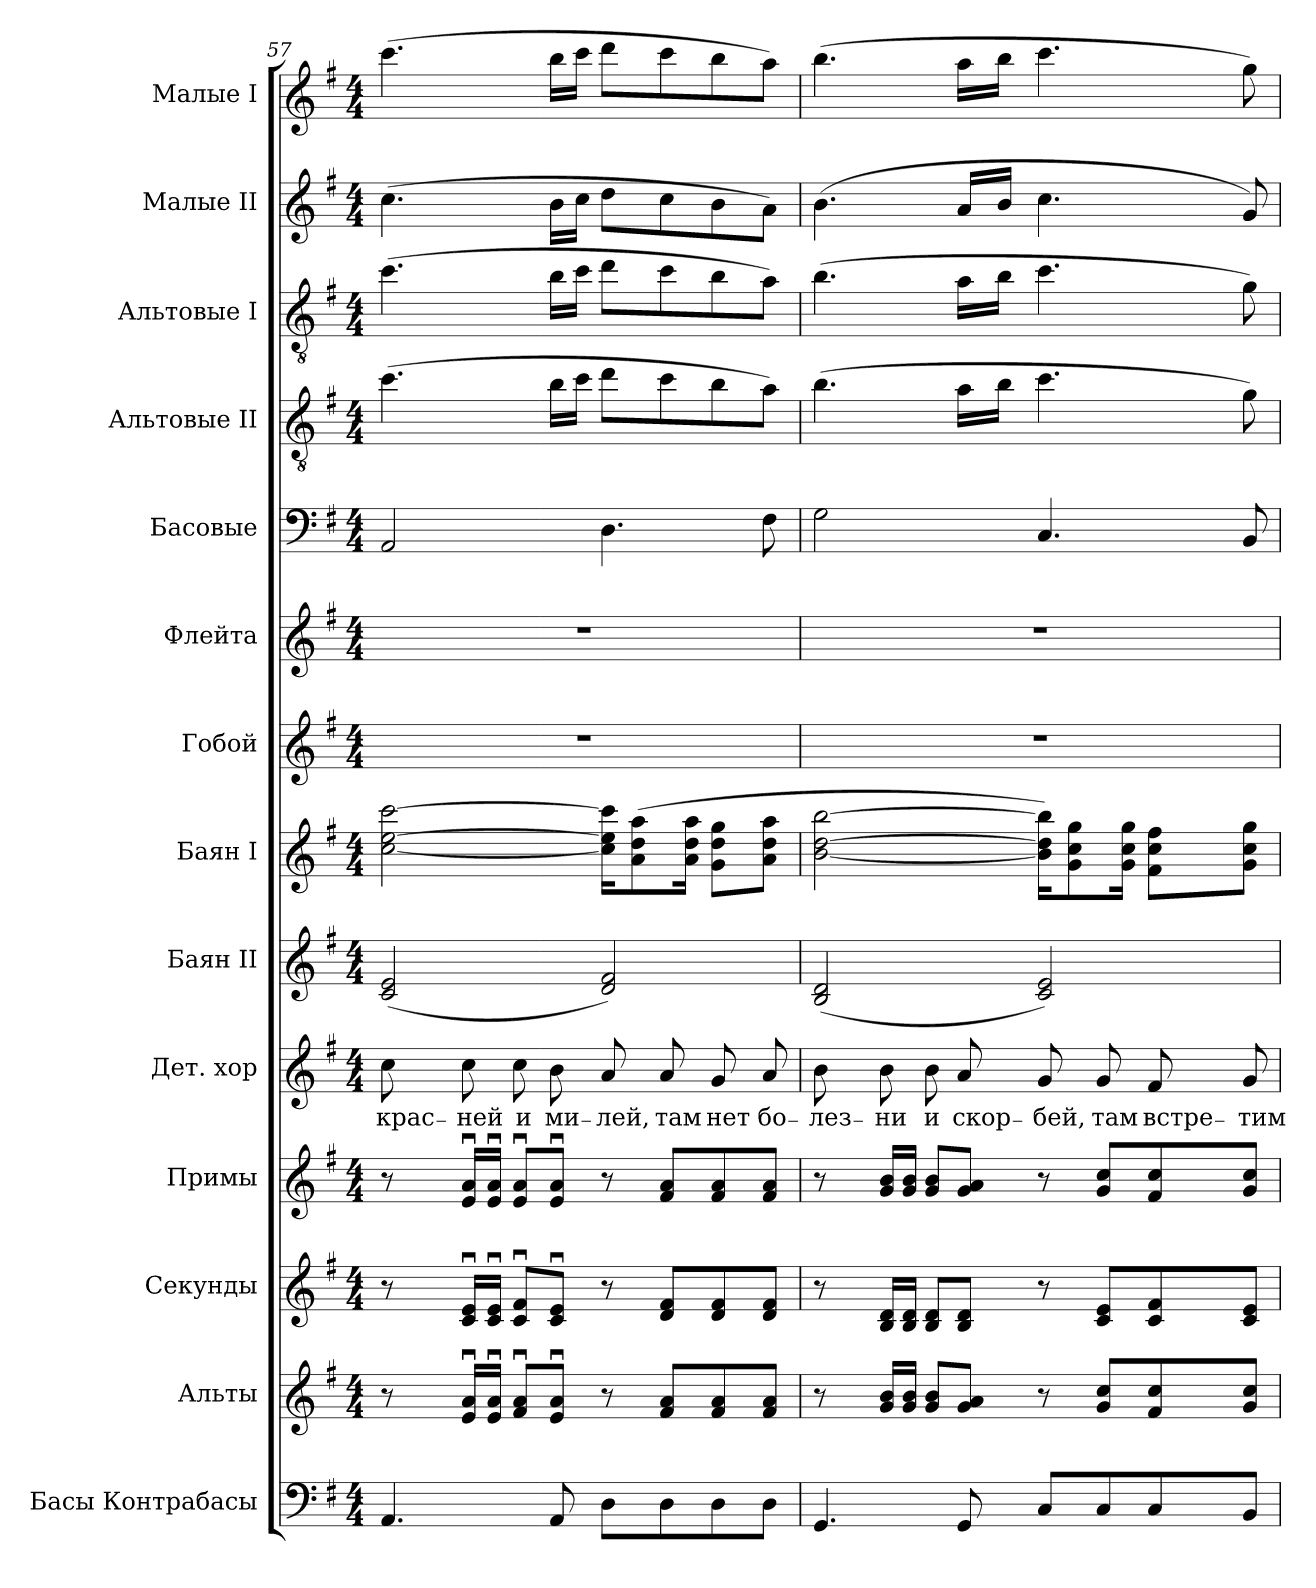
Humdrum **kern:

**kern	**kern	**kern	**kern	**kern	**text	**kern	**kern	**kern	**kern	**kern	**kern	**kern	**kern	**kern
*part14	*part13	*part12	*part11	*part10	*part10	*part9	*part8	*part7	*part6	*part5	*part4	*part3	*part2	*part1
*staff14	*staff13	*staff12	*staff11	*staff10	*staff10	*staff9	*staff8	*staff7	*staff6	*staff5	*staff4	*staff3	*staff2	*staff1
*I"Басы Контрабасы	*I"Альты	*I"Секунды	*I"Примы	*I"Дет. хор	*	*I"Баян II	*I"Баян I	*I"Гобой	*I"Флейта	*I"Басовые	*I"Альтовые II	*I"Альтовые I	*I"Малые II	*I"Малые I
*clefF4	*clefG2	*clefG2	*clefG2	*clefG2	*	*clefG2	*clefG2	*clefG2	*clefG2	*clefF4	*clefGv2	*clefGv2	*clefG2	*clefG2
*ITrd7c12	*ITrd7c12	*	*	*	*	*	*	*	*	*	*	*	*	*
*k[f#]	*k[f#]	*k[f#]	*k[f#]	*k[f#]	*	*k[f#]	*k[f#]	*k[f#]	*k[f#]	*k[f#]	*k[f#]	*k[f#]	*k[f#]	*k[f#]
*G:	*G:	*G:	*G:	*G:	*	*G:	*G:	*G:	*G:	*G:	*G:	*G:	*G:	*G:
*M4/4	*M4/4	*M4/4	*M4/4	*M4/4	*	*M4/4	*M4/4	*M4/4	*M4/4	*M4/4	*M4/4	*M4/4	*M4/4	*M4/4
=57	=57	=57	=57	=57	=57	=57	=57	=57	=57	=57	=57	=57	=57	=57
!	!	!	!	!	!LO:LY:b	!	!	!	!	!	!	!	!	!
4.AAA/	8r	8r	8r	8cc\	крас₋	(<2c/ 2e/	[2cc\ [2ee\ [2ccc\	1r	1r	2AA/	(>4.cc\	(>4.cc\	(>4.cc\	(>4.ccc\
!	!	!	!	!	!LO:LY:b	!	!	!	!	!	!	!	!	!
.	16E/u> 16A/u>LL	16c/u> 16e/u>LL	16e/u> 16a/u>LL	8cc\	ней	.	.	.	.	.	.	.	.	.
.	16E/u> 16A/u>JJ	16c/u> 16e/u>JJ	16e/u> 16a/u>JJ	.	.	.	.	.	.	.	.	.	.	.
!	!	!	!	!	!LO:LY:b	!	!	!	!	!	!	!	!	!
.	8F#/u> 8A/u>L	8c/u> 8f#/u>L	8e/u> 8a/u>L	8cc\	и	.	.	.	.	.	.	.	.	.
!	!	!	!	!	!LO:LY:b	!	!	!	!	!	!	!	!	!
8AAA/	8E/u> 8A/u>J	8c/u> 8e/u>J	8e/u> 8a/u>J	8b\	ми₋	.	.	.	.	.	16b\LL	16b\LL	16b\LL	16bb\LL
.	.	.	.	.	.	.	.	.	.	.	16cc\JJ	16cc\JJ	16cc\JJ	16ccc\JJ
!	!	!	!	!	!LO:LY:b	!	!	!	!	!	!	!	!	!
8DD\L	8r	8r	8r	8a/	лей,	2d/ 2f#/)	16cc\] 16ee\] 16ccc\]KL	.	.	4.D\	8dd\L	8dd\L	8dd\L	8ddd\L
.	.	.	.	.	.	.	(>8a\ 8dd\ 8aa\	.	.	.	.	.	.	.
!	!	!	!	!	!LO:LY:b	!	!	!	!	!	!	!	!	!
8DD\	8F#/ 8A/L	8d/ 8f#/L	8f#/ 8a/L	8a/	там	.	.	.	.	.	8cc\	8cc\	8cc\	8ccc\
.	.	.	.	.	.	.	16a\ 16dd\ 16aa\Jk	.	.	.	.	.	.	.
!	!	!	!	!	!LO:LY:b	!	!	!	!	!	!	!	!	!
8DD\	8F#/ 8A/	8d/ 8f#/	8f#/ 8a/	8g/	нет	.	8g\ 8dd\ 8gg\L	.	.	.	8b\	8b\	8b\	8bb\
!	!	!	!	!	!LO:LY:b	!	!	!	!	!	!	!	!	!
8DD\J	8F#/ 8A/J	8d/ 8f#/J	8f#/ 8a/J	8a/	бо₋	.	8a\ 8dd\ 8aa\J	.	.	8F#\	8a\J)	8a\J)	8a\J)	8aa\J)
=58	=58	=58	=58	=58	=58	=58	=58	=58	=58	=58	=58	=58	=58	=58
!	!	!	!	!	!LO:LY:b	!	!	!	!	!	!	!	!	!
4.GGG/	8r	8r	8r	8b\	лез₋	(<2B/ 2d/	[2b\ [2dd\ [2bb\	1r	1r	2G\	(>4.b\	(>4.b\	(>4.b\	(>4.bb\
!	!	!	!	!	!LO:LY:b	!	!	!	!	!	!	!	!	!
.	16G/ 16B/LL	16B/ 16d/LL	16g/ 16b/LL	8b\	ни	.	.	.	.	.	.	.	.	.
.	16G/ 16B/JJ	16B/ 16d/JJ	16g/ 16b/JJ	.	.	.	.	.	.	.	.	.	.	.
!	!	!	!	!	!LO:LY:b	!	!	!	!	!	!	!	!	!
.	8G/ 8B/L	8B/ 8d/L	8g/ 8b/L	8b\	и	.	.	.	.	.	.	.	.	.
!	!	!	!	!	!LO:LY:b	!	!	!	!	!	!	!	!	!
8GGG/	8G/ 8A/J	8B/ 8d/J	8g/ 8a/J	8a/	скор₋	.	.	.	.	.	16a\LL	16a\LL	16a/LL	16aa\LL
.	.	.	.	.	.	.	.	.	.	.	16b\JJ	16b\JJ	16b/JJ	16bb\JJ
!	!	!	!	!	!LO:LY:b	!	!	!	!	!	!	!	!	!
8CC/L	8r	8r	8r	8g/	бей,	2c/ 2e/)	16b\] 16dd\] 16bb\]KL)	.	.	4.C/	4.cc\	4.cc\	4.cc\	4.ccc\
.	.	.	.	.	.	.	8g\ 8cc\ 8gg\	.	.	.	.	.	.	.
!	!	!	!	!	!LO:LY:b	!	!	!	!	!	!	!	!	!
8CC/	8G/ 8c/L	8c/ 8e/L	8g/ 8cc/L	8g/	там	.	.	.	.	.	.	.	.	.
.	.	.	.	.	.	.	16g\ 16cc\ 16gg\Jk	.	.	.	.	.	.	.
!	!	!	!	!	!LO:LY:b	!	!	!	!	!	!	!	!	!
8CC/	8F#/ 8c/	8c/ 8f#/	8f#/ 8cc/	8f#/	встре₋	.	8f#\ 8cc\ 8ff#\L	.	.	.	.	.	.	.
!	!	!	!	!	!LO:LY:b	!	!	!	!	!	!	!	!	!
8BBB/J	8G/ 8c/J	8c/ 8e/J	8g/ 8cc/J	8g/	тим	.	8g\ 8cc\ 8gg\J	.	.	8BB/	8g\)	8g\)	8g/)	8gg\)
=	=	=	=	=	=	=	=	=	=	=	=	=	=	=
*-	*-	*-	*-	*-	*-	*-	*-	*-	*-	*-	*-	*-	*-	*-
